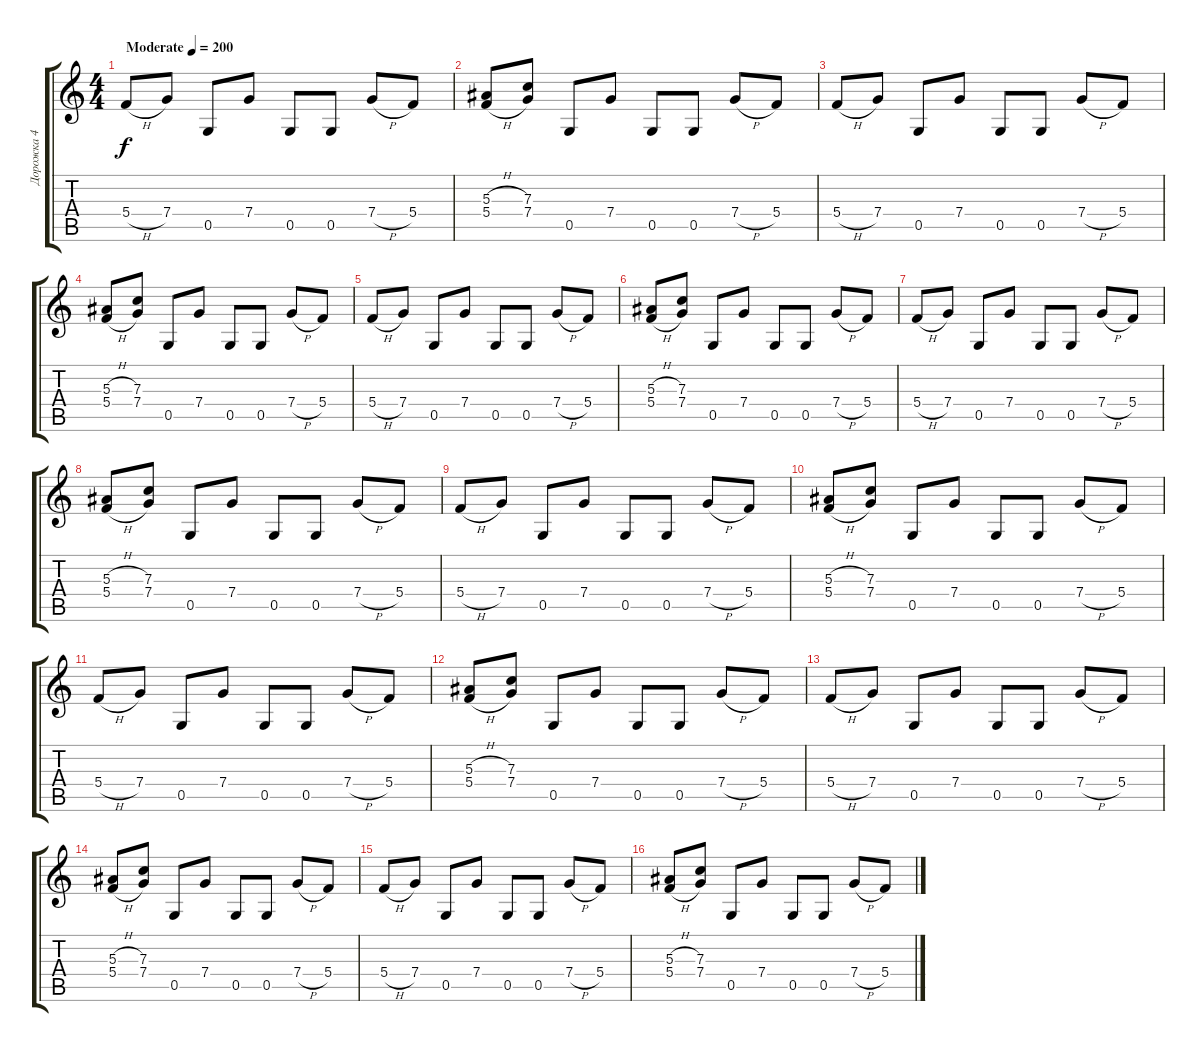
\track ("Дорожка 4" "Дорожка 4") {instrument distortionguitar}
\staff {score tabs}
\tuning (D4 A3 F3 C3 G2 D2) {hide}
\ts (4 4)
\tempo (200 "Moderate")
\clef g2
\ks c
5.4{h}.8{dy f instrument distortionguitar} 7.4.8 0.5.8 7.4.8 0.5.8 0.5.8 7.4{h}.8 5.4.8 |
(5.3{h} 5.4{h}).8 (7.3 7.4).8 0.5.8 7.4.8 0.5.8 0.5.8 7.4{h}.8 5.4.8 |
5.4{h}.8 7.4.8 0.5.8 7.4.8 0.5.8 0.5.8 7.4{h}.8 5.4.8 |
(5.3{h} 5.4{h}).8 (7.3 7.4).8 0.5.8 7.4.8 0.5.8 0.5.8 7.4{h}.8 5.4.8 |
5.4{h}.8 7.4.8 0.5.8 7.4.8 0.5.8 0.5.8 7.4{h}.8 5.4.8 |
(5.3{h} 5.4{h}).8 (7.3 7.4).8 0.5.8 7.4.8 0.5.8 0.5.8 7.4{h}.8 5.4.8 |
5.4{h}.8 7.4.8 0.5.8 7.4.8 0.5.8 0.5.8 7.4{h}.8 5.4.8 |
(5.3{h} 5.4{h}).8 (7.3 7.4).8 0.5.8 7.4.8 0.5.8 0.5.8 7.4{h}.8 5.4.8 |
5.4{h}.8 7.4.8 0.5.8 7.4.8 0.5.8 0.5.8 7.4{h}.8 5.4.8 |
(5.3{h} 5.4{h}).8 (7.3 7.4).8 0.5.8 7.4.8 0.5.8 0.5.8 7.4{h}.8 5.4.8 |
5.4{h}.8 7.4.8 0.5.8 7.4.8 0.5.8 0.5.8 7.4{h}.8 5.4.8 |
(5.3{h} 5.4{h}).8 (7.3 7.4).8 0.5.8 7.4.8 0.5.8 0.5.8 7.4{h}.8 5.4.8 |
5.4{h}.8 7.4.8 0.5.8 7.4.8 0.5.8 0.5.8 7.4{h}.8 5.4.8 |
(5.3{h} 5.4{h}).8 (7.3 7.4).8 0.5.8 7.4.8 0.5.8 0.5.8 7.4{h}.8 5.4.8 |
5.4{h}.8 7.4.8 0.5.8 7.4.8 0.5.8 0.5.8 7.4{h}.8 5.4.8 |
(5.3{h} 5.4{h}).8 (7.3 7.4).8 0.5.8 7.4.8 0.5.8 0.5.8 7.4{h}.8 5.4.8
